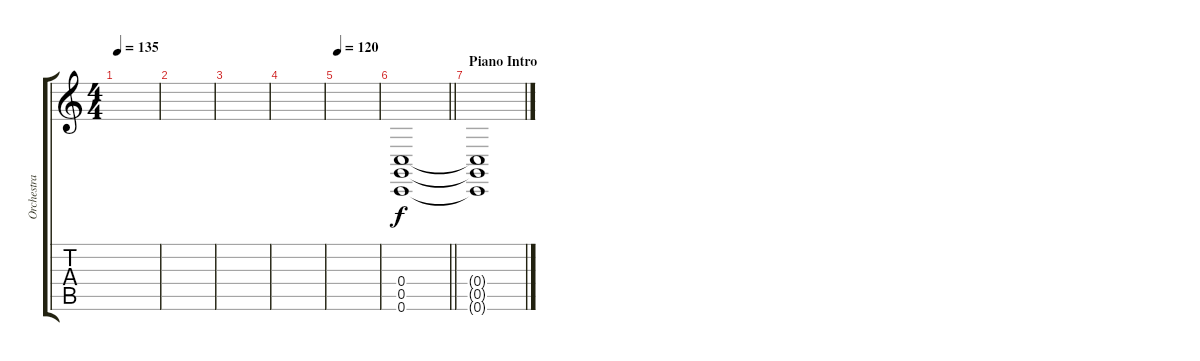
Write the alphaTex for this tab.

\track ("Orchestra " "Orchestra ") {instrument brasssection}
\staff {score tabs}
\tuning (D4 A3 F3 C3 G2 C2) {hide}
\ts (4 4)
\tempo 135
\clef g2
\ks c
|
|
|
|
\tempo 120
|
\barLineRight lightlight
(0.4 0.5 0.6).1 |
\section ("" "Piano Intro")
(0.4{t} 0.5{t} 0.6{t}).1
